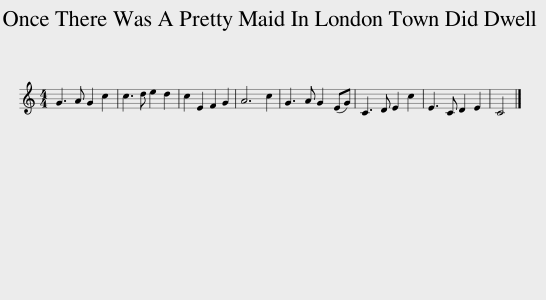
X:1
L:1/8
M:4/4
I:linebreak $
K:C
V:1 treble
V:1
 G3 A G2 c2 | c3 d e2 d2 | c2 E2 F2 G2 | A6 c2 | G3 A G2 (EG) | %5
 C3 D E2 c2 | E3 C D2 E2 | C4 |] %8
